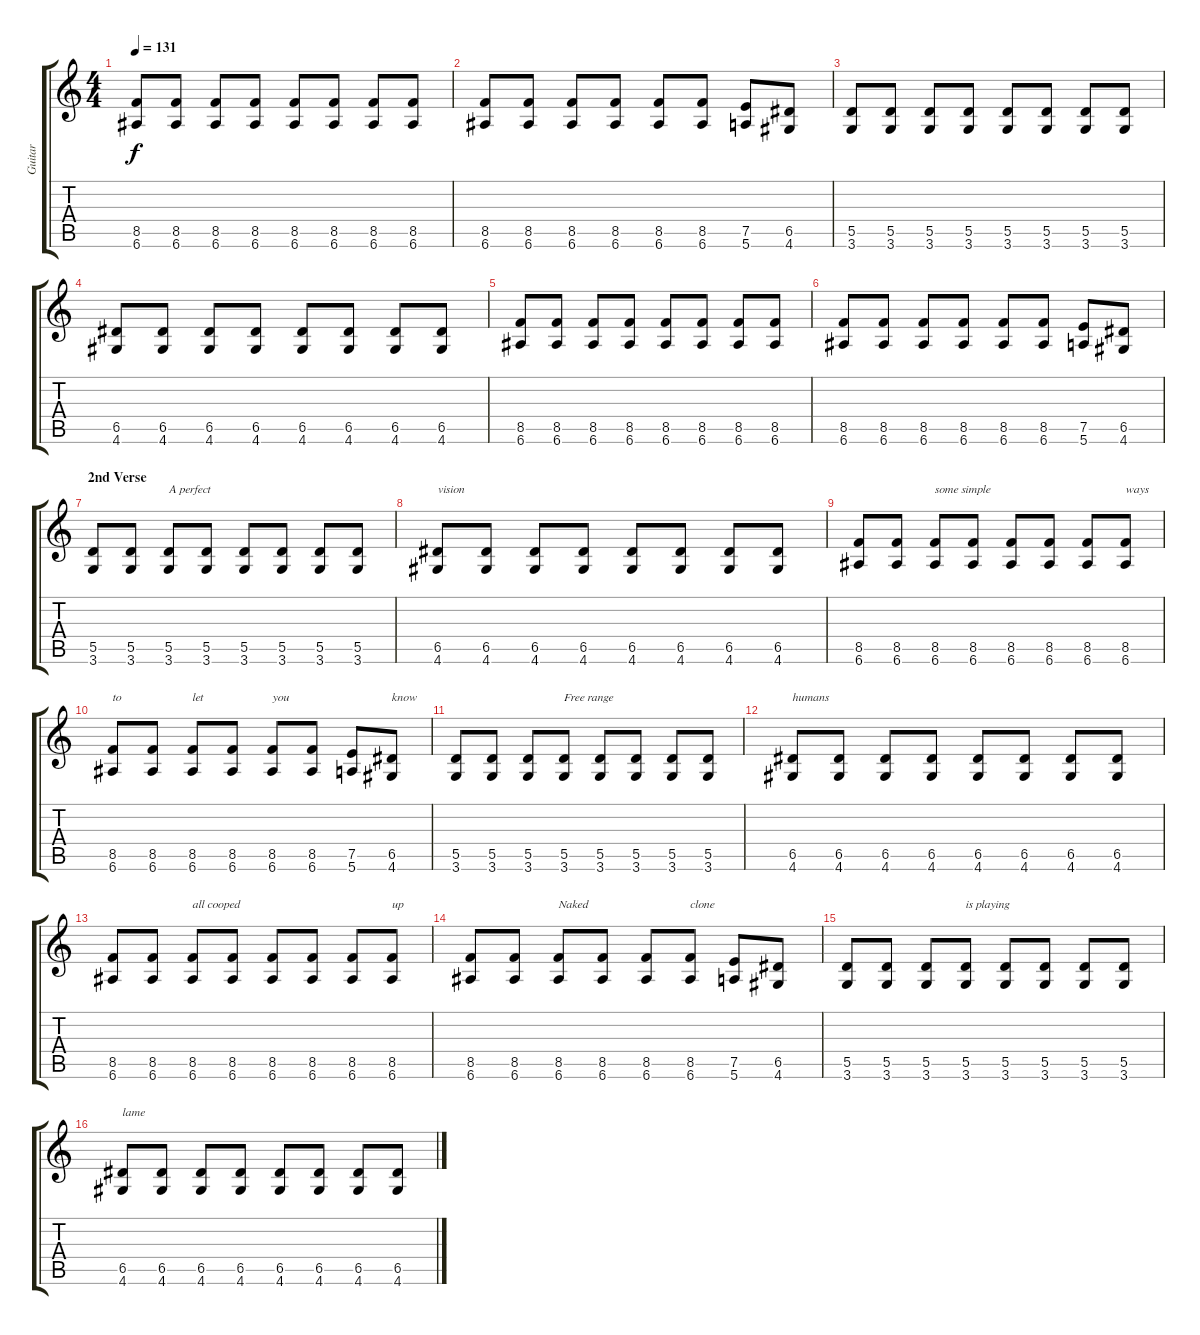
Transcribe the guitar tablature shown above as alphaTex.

\track ("Guitar" "Guitar") {instrument overdrivenguitar}
\staff {score tabs}
\tuning (E4 B3 G3 D3 A2 E2) {hide}
\ts (4 4)
\tempo 131
\clef g2
\ks c
(8.5 6.6).8{dy f} (8.5 6.6).8 (8.5 6.6).8 (8.5 6.6).8 (8.5 6.6).8 (8.5 6.6).8 (8.5 6.6).8 (8.5 6.6).8 |
(8.5 6.6).8 (8.5 6.6).8 (8.5 6.6).8 (8.5 6.6).8 (8.5 6.6).8 (8.5 6.6).8 (7.5 5.6).8 (6.5 4.6).8 |
(5.5 3.6).8 (5.5 3.6).8 (5.5 3.6).8 (5.5 3.6).8 (5.5 3.6).8 (5.5 3.6).8 (5.5 3.6).8 (5.5 3.6).8 |
(6.5 4.6).8 (6.5 4.6).8 (6.5 4.6).8 (6.5 4.6).8 (6.5 4.6).8 (6.5 4.6).8 (6.5 4.6).8 (6.5 4.6).8 |
(8.5 6.6).8 (8.5 6.6).8 (8.5 6.6).8 (8.5 6.6).8 (8.5 6.6).8 (8.5 6.6).8 (8.5 6.6).8 (8.5 6.6).8 |
(8.5 6.6).8 (8.5 6.6).8 (8.5 6.6).8 (8.5 6.6).8 (8.5 6.6).8 (8.5 6.6).8 (7.5 5.6).8 (6.5 4.6).8 |
\section ("" "2nd Verse")
(5.5 3.6).8 (5.5 3.6).8 (5.5 3.6).8{txt "A perfect"} (5.5 3.6).8 (5.5 3.6).8 (5.5 3.6).8 (5.5 3.6).8 (5.5 3.6).8 |
(6.5 4.6).8{txt "vision"} (6.5 4.6).8 (6.5 4.6).8 (6.5 4.6).8 (6.5 4.6).8 (6.5 4.6).8 (6.5 4.6).8 (6.5 4.6).8 |
(8.5 6.6).8 (8.5 6.6).8 (8.5 6.6).8{txt "some simple "} (8.5 6.6).8 (8.5 6.6).8 (8.5 6.6).8 (8.5 6.6).8 (8.5 6.6).8{txt "ways"} |
(8.5 6.6).8{txt "to"} (8.5 6.6).8 (8.5 6.6).8{txt "let"} (8.5 6.6).8 (8.5 6.6).8{txt "you"} (8.5 6.6).8 (7.5 5.6).8 (6.5 4.6).8{txt "know"} |
(5.5 3.6).8 (5.5 3.6).8 (5.5 3.6).8 (5.5 3.6).8{txt "Free range"} (5.5 3.6).8 (5.5 3.6).8 (5.5 3.6).8 (5.5 3.6).8 |
(6.5 4.6).8{txt "humans"} (6.5 4.6).8 (6.5 4.6).8 (6.5 4.6).8 (6.5 4.6).8 (6.5 4.6).8 (6.5 4.6).8 (6.5 4.6).8 |
(8.5 6.6).8 (8.5 6.6).8 (8.5 6.6).8{txt "all cooped"} (8.5 6.6).8 (8.5 6.6).8 (8.5 6.6).8 (8.5 6.6).8 (8.5 6.6).8{txt "up"} |
(8.5 6.6).8 (8.5 6.6).8 (8.5 6.6).8{txt "Naked "} (8.5 6.6).8 (8.5 6.6).8 (8.5 6.6).8{txt "clone"} (7.5 5.6).8 (6.5 4.6).8 |
(5.5 3.6).8 (5.5 3.6).8 (5.5 3.6).8 (5.5 3.6).8{txt "is playing"} (5.5 3.6).8 (5.5 3.6).8 (5.5 3.6).8 (5.5 3.6).8 |
(6.5 4.6).8{txt "lame"} (6.5 4.6).8 (6.5 4.6).8 (6.5 4.6).8 (6.5 4.6).8 (6.5 4.6).8 (6.5 4.6).8 (6.5 4.6).8
